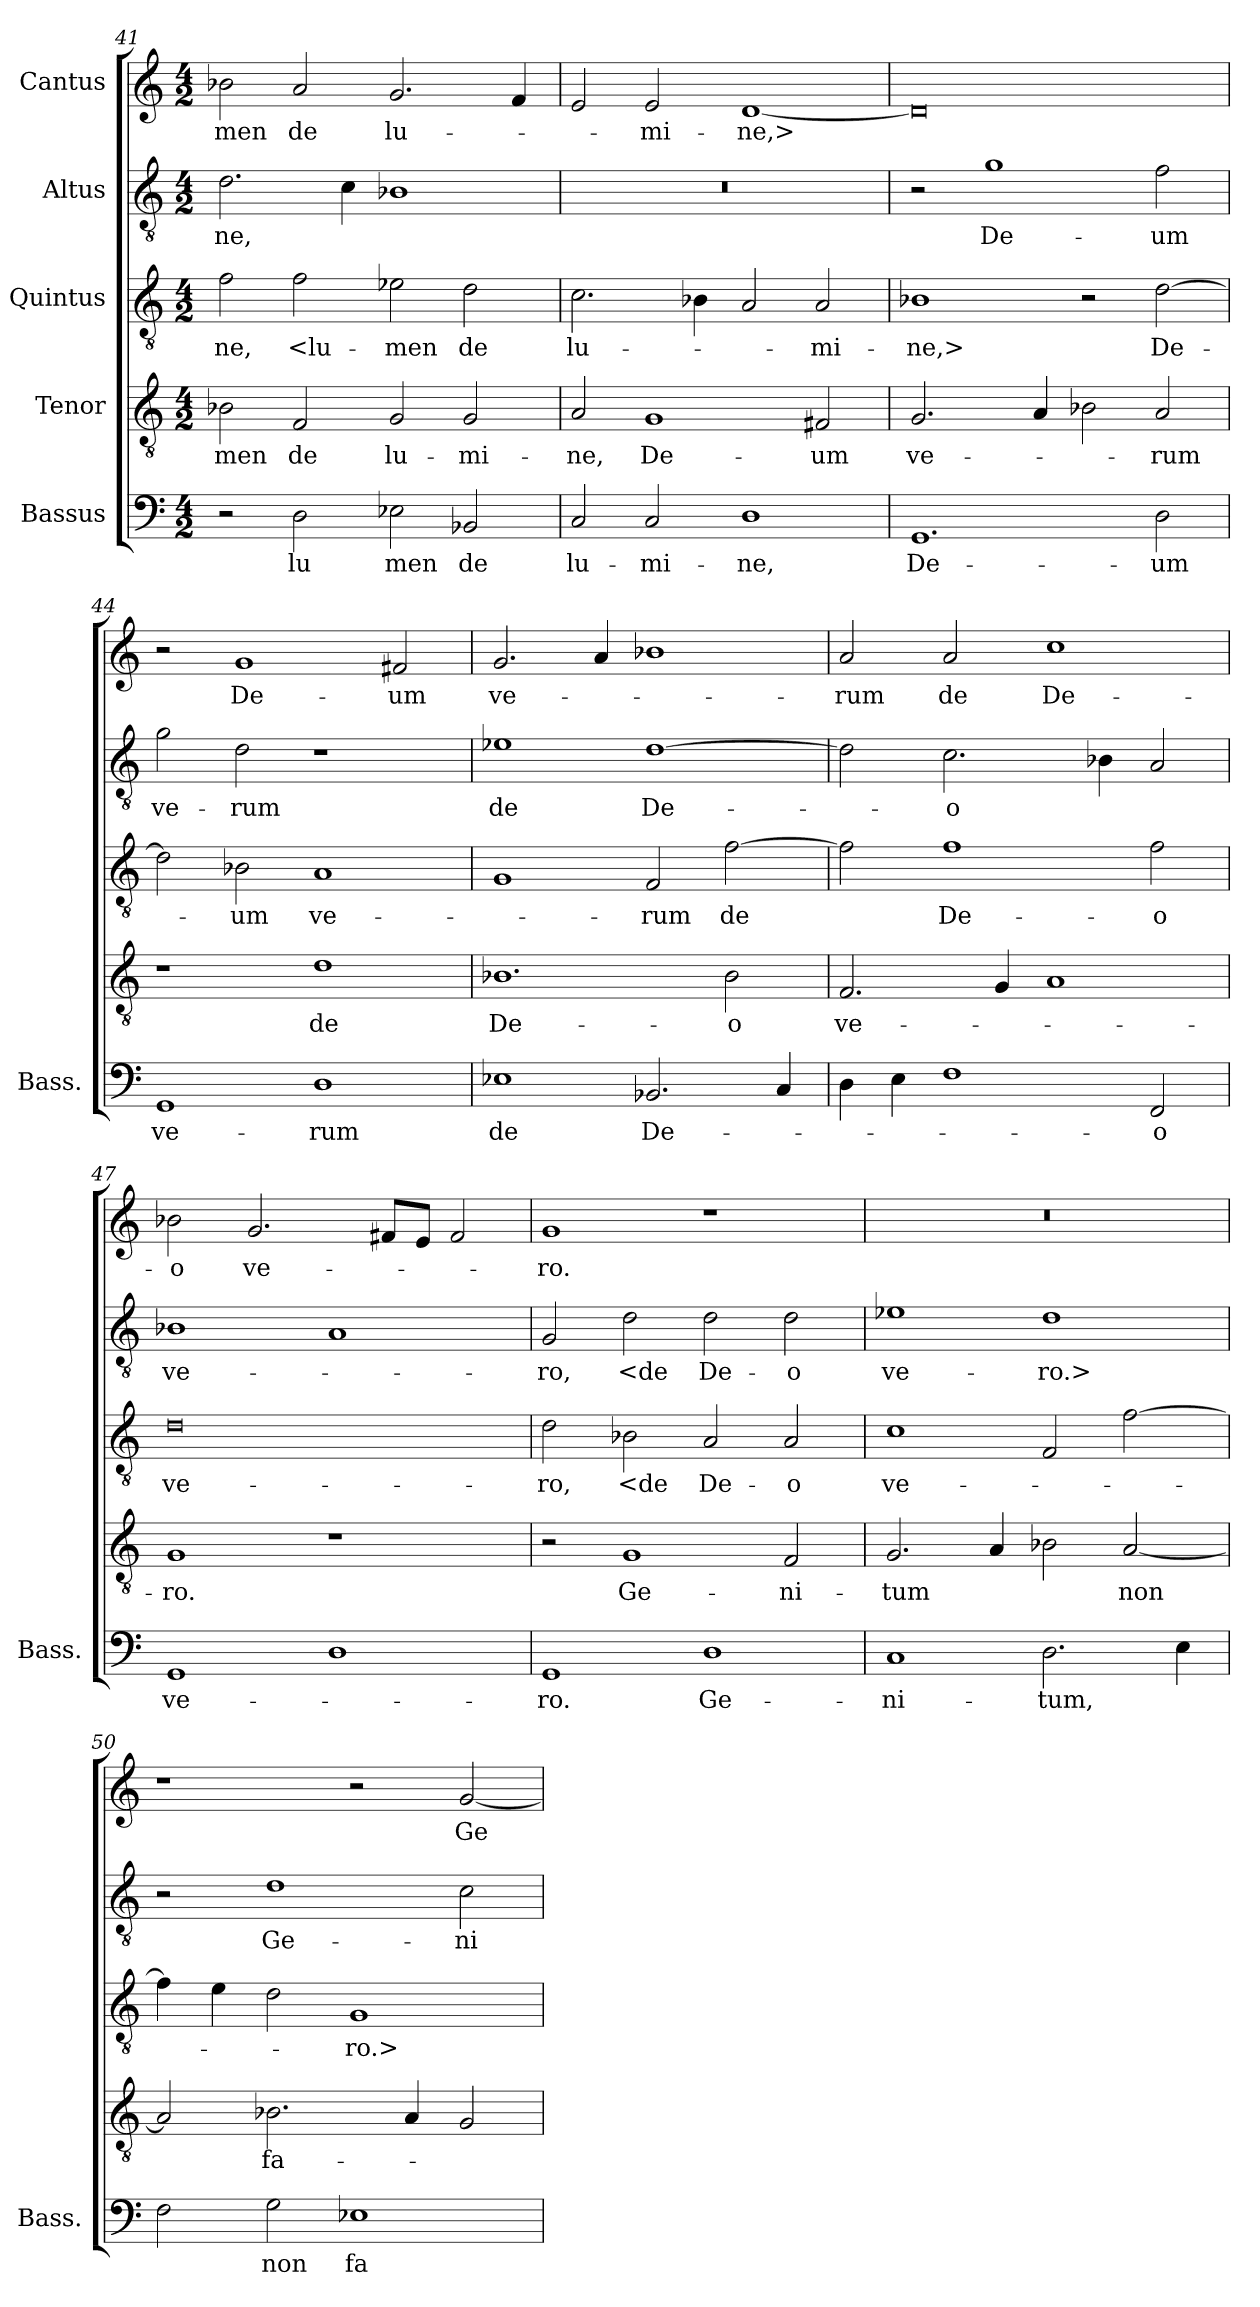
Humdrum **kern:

**kern	**text	**kern	**text	**kern	**text	**kern	**text	**kern	**text
*part5	*part5	*part4	*part4	*part3	*part3	*part2	*part2	*part1	*part1
*staff5	*staff5	*staff4	*staff4	*staff3	*staff3	*staff2	*staff2	*staff1	*staff1
*I"Bassus	*	*I"Tenor	*	*I"Quintus	*	*I"Altus	*	*I"Cantus	*
*I'Bass.	*	*	*	*	*	*	*	*	*
*clefF4	*	*clefGv2	*	*clefGv2	*	*clefGv2	*	*clefG2	*
*	*	*ITrd7c12	*	*ITrd7c12	*	*ITrd7c12	*	*	*
*k[]	*	*k[]	*	*k[]	*	*k[]	*	*k[]	*
*C:	*	*C:	*	*C:	*	*C:	*	*C:	*
*M4/2	*	*M4/2	*	*M4/2	*	*M4/2	*	*M4/2	*
=41	=41	=41	=41	=41	=41	=41	=41	=41	=41
2r	.	2BB-X\	-men	2F\	-ne,	2.D\	-ne,	2b-X\	-men
2D\	lu	2FF/	de	2F\	<lu-	.	.	2a/	de
.	.	.	.	.	.	4C\	.	.	.
2E-\	men	2GG/	lu-	2E-X\	-men	1BB-X\	.	2.g/	lu-
2BB-X/	de	2GG/	-mi-	2D\	de	.	.	.	.
.	.	.	.	.	.	.	.	4f/	.
=42	=42	=42	=42	=42	=42	=42	=42	=42	=42
2C/	lu-	2AA/	-ne,	2.C\	lu-	0r	.	2e/	.
2C/	-mi-	1GG/	De-	.	.	.	.	2e/	-mi-
.	.	.	.	4BB-X\	.	.	.	.	.
1D\	-ne,	.	.	2AA/	.	.	.	[1d/	-ne,>
.	.	2FF#X/	-um	2AA/	-mi-	.	.	.	.
=43	=43	=43	=43	=43	=43	=43	=43	=43	=43
1.GG/	De-	2.GG/	ve-	1BB-X\	-ne,>	2r	.	0d/]	.
.	.	.	.	.	.	1G\	De-	.	.
.	.	4AA/	.	.	.	.	.	.	.
.	.	2BB-X\	.	2r	.	.	.	.	.
2D\	-um	2AA/	-rum	[2D\	De-	2F\	-um	.	.
=44	=44	=44	=44	=44	=44	=44	=44	=44	=44
1GG/	ve-	1r	.	2D\]	.	2G\	ve-	2r	.
.	.	.	.	2BB-X\	-um	2D\	-rum	1g/	De-
1D\	-rum	1D\	de	1AA/	ve-	1r	.	.	.
.	.	.	.	.	.	.	.	2f#X/	-um
=45	=45	=45	=45	=45	=45	=45	=45	=45	=45
1E-\	de	1.BB-X\	De-	1GG/	.	1E-X\	de	2.g/	ve-
.	.	.	.	.	.	.	.	4a/	.
2.BB-X/	De-	.	.	2FF/	-rum	[1D\	De-	1b-X\	.
.	.	2BB-\	-o	[2F\	de	.	.	.	.
4C/	.	.	.	.	.	.	.	.	.
=46	=46	=46	=46	=46	=46	=46	=46	=46	=46
4D\	.	2.FF/	ve-	2F\]	.	2D\]	.	2a/	-rum
4E\	.	.	.	.	.	.	.	.	.
1F\	.	.	.	1F\	De-	2.C\	-o	2a/	de
.	.	4GG/	.	.	.	.	.	.	.
.	.	1AA/	.	.	.	.	.	1cc\	De-
.	.	.	.	.	.	4BB-X\	.	.	.
2FF/	-o	.	.	2F\	-o	2AA/	.	.	.
=47	=47	=47	=47	=47	=47	=47	=47	=47	=47
1GG/	ve-	1GG/	-ro.	0D\	ve-	1BB-X\	ve-	2b-X\	-o
.	.	.	.	.	.	.	.	2.g/	ve-
1D\	.	1r	.	.	.	1AA/	.	.	.
.	.	.	.	.	.	.	.	8f#/L	.
.	.	.	.	.	.	.	.	8e/J	.
.	.	.	.	.	.	.	.	2f#/	.
=48	=48	=48	=48	=48	=48	=48	=48	=48	=48
1GG/	-ro.	2r	.	2D\	-ro,	2GG/	-ro,	1g/	-ro.
.	.	1GG/	Ge-	2BB-X\	<de	2D\	<de	.	.
1D\	Ge-	.	.	2AA/	De-	2D\	De-	1r	.
.	.	2FF/	-ni-	2AA/	-o	2D\	-o	.	.
=49	=49	=49	=49	=49	=49	=49	=49	=49	=49
1C/	-ni-	2.GG/	-tum	1C\	ve-	1E-X\	ve-	0r	.
.	.	4AA/	.	.	.	.	.	.	.
2.D\	-tum,	2BB-X\	.	2FF/	.	1D\	-ro.>	.	.
.	.	[2AA/	non	[2F\	.	.	.	.	.
4E\	.	.	.	.	.	.	.	.	.
=50	=50	=50	=50	=50	=50	=50	=50	=50	=50
2F\	.	2AA/]	.	4F\]	.	2r	.	1r	.
.	.	.	.	4E\	.	.	.	.	.
2G\	non	2.BB-X\	fa-	2D\	.	1D\	Ge-	.	.
1E-X\	fa-	.	.	1GG/	-ro.>	.	.	2r	.
.	.	4AA/	.	.	.	.	.	.	.
.	.	2GG/	.	.	.	2C\	-ni	[2g/	Ge-
=	=	=	=	=	=	=	=	=	=
*-	*-	*-	*-	*-	*-	*-	*-	*-	*-
